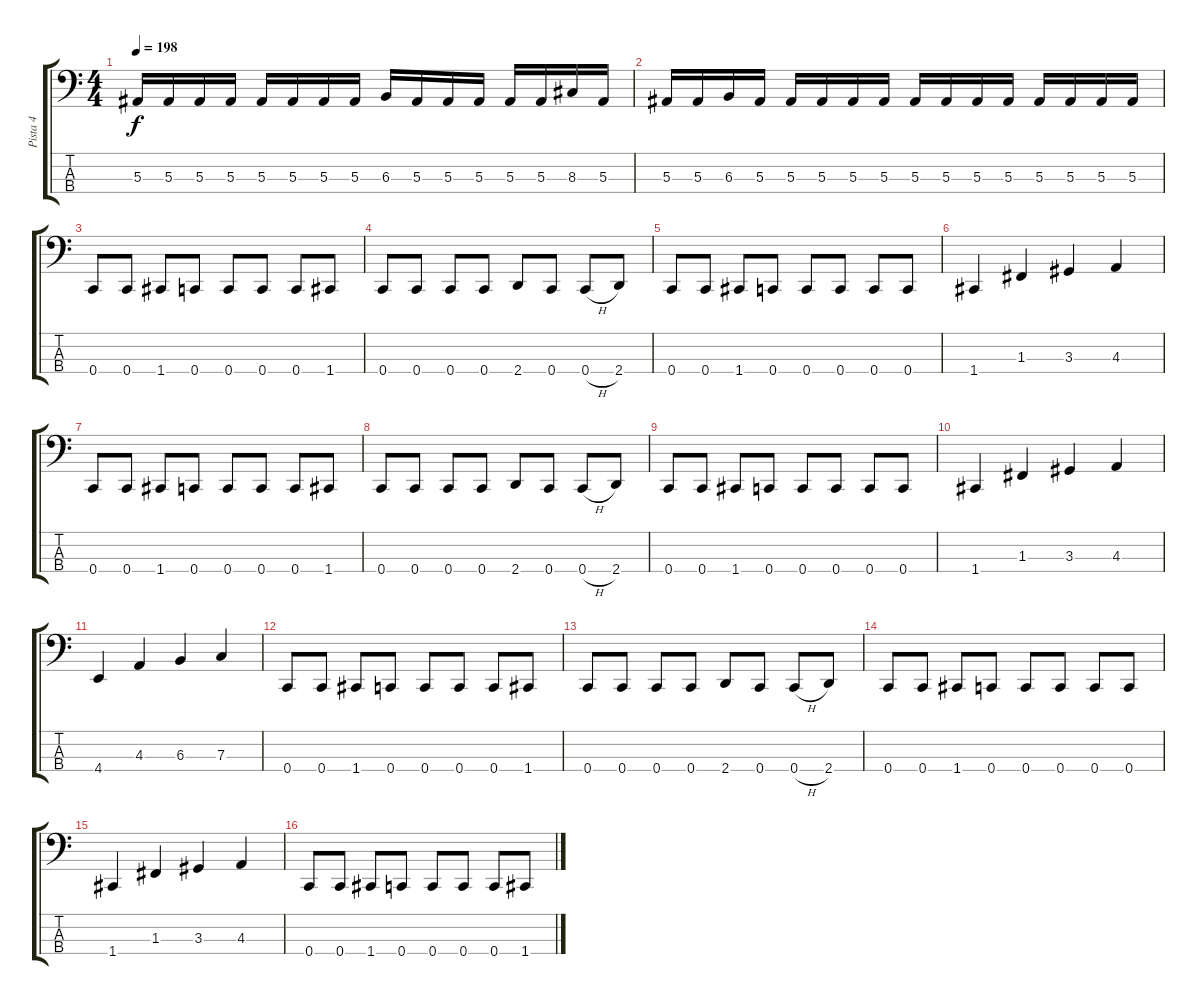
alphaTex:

\track ("Pista 4" "Pista 4") {instrument electricbassfinger}
\staff {score tabs}
\tuning (Eb2 Bb1 F1 C1) {hide}
\ts (4 4)
\tempo 198
\clef f4
\ks c
5.3.16{dy f} 5.3.16 5.3.16 5.3.16 5.3.16 5.3.16 5.3.16 5.3.16 6.3.16 5.3.16 5.3.16 5.3.16 5.3.16 5.3.16 8.3.16 5.3.16 |
5.3.16 5.3.16 6.3.16 5.3.16 5.3.16 5.3.16 5.3.16 5.3.16 5.3.16 5.3.16 5.3.16 5.3.16 5.3.16 5.3.16 5.3.16 5.3.16 |
0.4.8 0.4.8 1.4.8 0.4.8 0.4.8 0.4.8 0.4.8 1.4.8 |
0.4.8 0.4.8 0.4.8 0.4.8 2.4.8 0.4.8 0.4{h}.8 2.4.8 |
0.4.8 0.4.8 1.4.8 0.4.8 0.4.8 0.4.8 0.4.8 0.4.8 |
1.4.4 1.3.4 3.3.4 4.3.4 |
0.4.8 0.4.8 1.4.8 0.4.8 0.4.8 0.4.8 0.4.8 1.4.8 |
0.4.8 0.4.8 0.4.8 0.4.8 2.4.8 0.4.8 0.4{h}.8 2.4.8 |
0.4.8 0.4.8 1.4.8 0.4.8 0.4.8 0.4.8 0.4.8 0.4.8 |
1.4.4 1.3.4 3.3.4 4.3.4 |
4.4.4 4.3.4 6.3.4 7.3.4 |
0.4.8 0.4.8 1.4.8 0.4.8 0.4.8 0.4.8 0.4.8 1.4.8 |
0.4.8 0.4.8 0.4.8 0.4.8 2.4.8 0.4.8 0.4{h}.8 2.4.8 |
0.4.8 0.4.8 1.4.8 0.4.8 0.4.8 0.4.8 0.4.8 0.4.8 |
1.4.4 1.3.4 3.3.4 4.3.4 |
0.4.8 0.4.8 1.4.8 0.4.8 0.4.8 0.4.8 0.4.8 1.4.8
